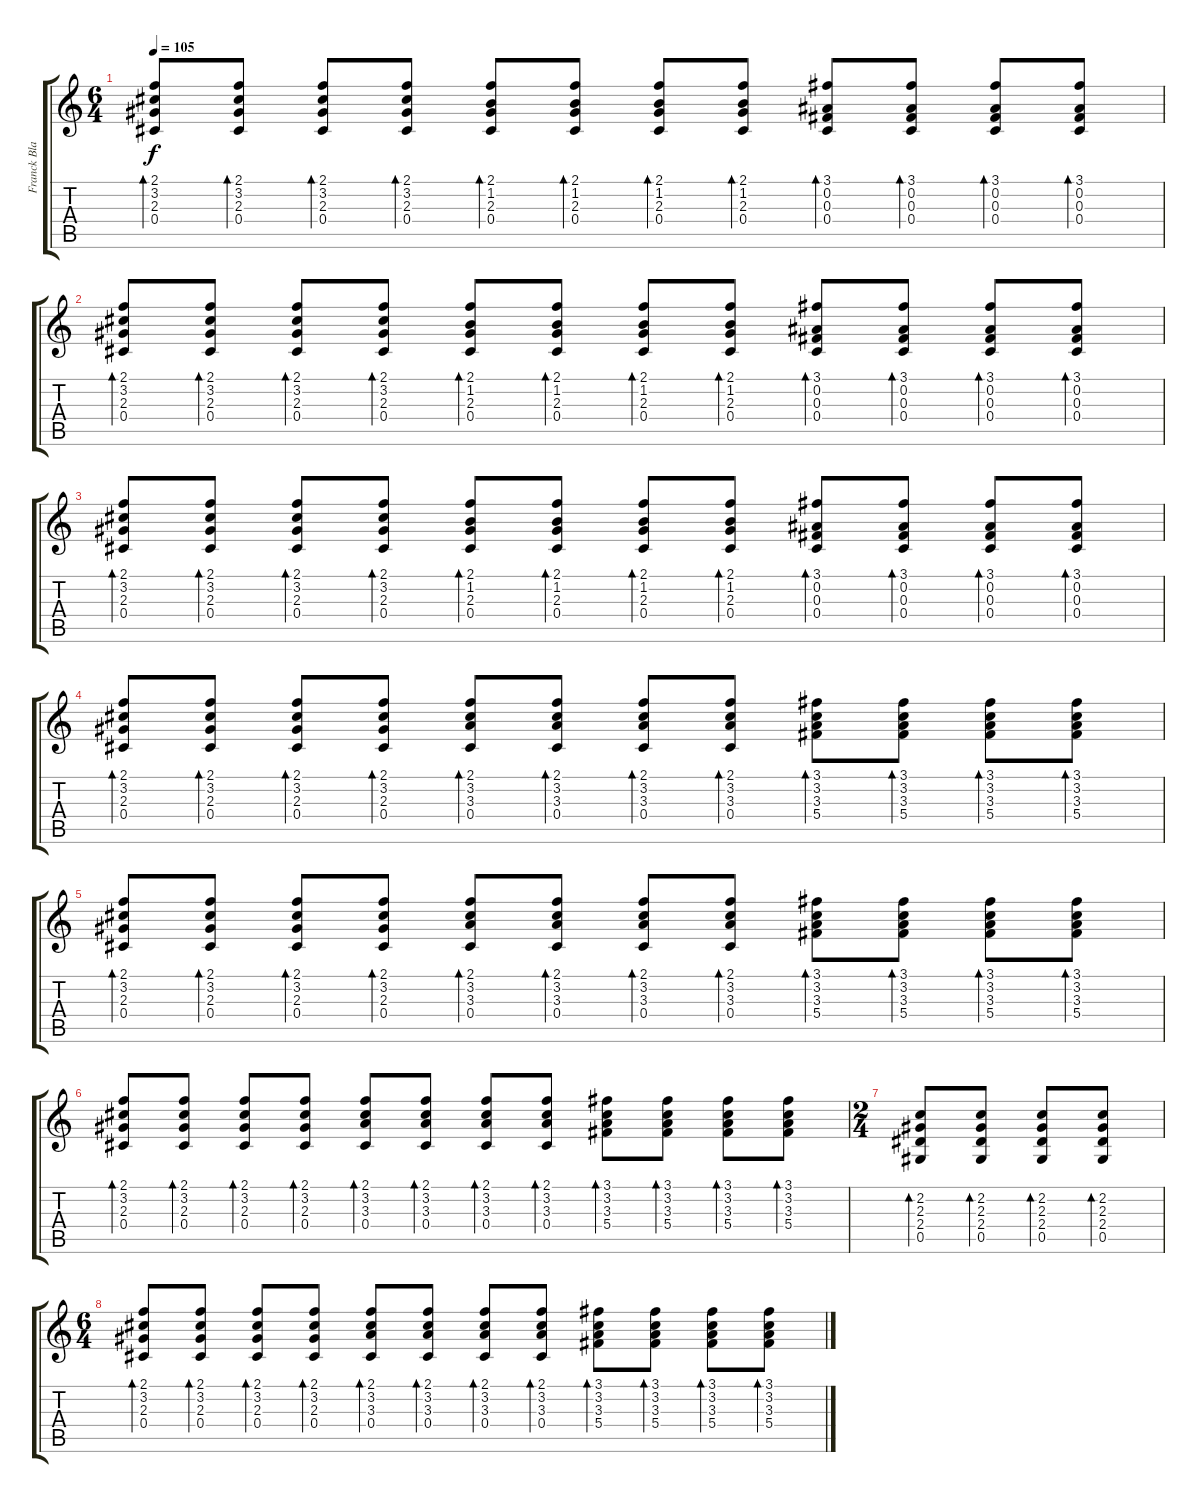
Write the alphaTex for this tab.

\track ("Franck Black" "Franck Bla") {instrument acousticguitarsteel}
\staff {score tabs}
\tuning (Eb4 Bb3 Gb3 Db3 Ab2 Eb2) {hide}
\ts (6 4)
\tempo 105
\clef g2
\ks c
(2.1 3.2 2.3 0.4).8{bd 60 dy f} (2.1 3.2 2.3 0.4).8{bd 60} (2.1 3.2 2.3 0.4).8{bd 60} (2.1 3.2 2.3 0.4).8{bd 60} (2.1 1.2 2.3 0.4).8{bd 60} (2.1 1.2 2.3 0.4).8{bd 60} (2.1 1.2 2.3 0.4).8{bd 60} (2.1 1.2 2.3 0.4).8{bd 60} (3.1 0.2 0.3 0.4).8{bd 60} (3.1 0.2 0.3 0.4).8{bd 60} (3.1 0.2 0.3 0.4).8{bd 60} (3.1 0.2 0.3 0.4).8{bd 60} |
(2.1 3.2 2.3 0.4).8{bd 60} (2.1 3.2 2.3 0.4).8{bd 60} (2.1 3.2 2.3 0.4).8{bd 60} (2.1 3.2 2.3 0.4).8{bd 60} (2.1 1.2 2.3 0.4).8{bd 60} (2.1 1.2 2.3 0.4).8{bd 60} (2.1 1.2 2.3 0.4).8{bd 60} (2.1 1.2 2.3 0.4).8{bd 60} (3.1 0.2 0.3 0.4).8{bd 60} (3.1 0.2 0.3 0.4).8{bd 60} (3.1 0.2 0.3 0.4).8{bd 60} (3.1 0.2 0.3 0.4).8{bd 60} |
(2.1 3.2 2.3 0.4).8{bd 60} (2.1 3.2 2.3 0.4).8{bd 60} (2.1 3.2 2.3 0.4).8{bd 60} (2.1 3.2 2.3 0.4).8{bd 60} (2.1 1.2 2.3 0.4).8{bd 60} (2.1 1.2 2.3 0.4).8{bd 60} (2.1 1.2 2.3 0.4).8{bd 60} (2.1 1.2 2.3 0.4).8{bd 60} (3.1 0.2 0.3 0.4).8{bd 60} (3.1 0.2 0.3 0.4).8{bd 60} (3.1 0.2 0.3 0.4).8{bd 60} (3.1 0.2 0.3 0.4).8{bd 60} |
\section ("" "")
(2.1 3.2 2.3 0.4).8{bd 60} (2.1 3.2 2.3 0.4).8{bd 60} (2.1 3.2 2.3 0.4).8{bd 60} (2.1 3.2 2.3 0.4).8{bd 60} (2.1 3.2 3.3 0.4).8{bd 60} (2.1 3.2 3.3 0.4).8{bd 60} (2.1 3.2 3.3 0.4).8{bd 60} (2.1 3.2 3.3 0.4).8{bd 60} (3.1 3.2 3.3 5.4).8{bd 60} (3.1 3.2 3.3 5.4).8{bd 60} (3.1 3.2 3.3 5.4).8{bd 60} (3.1 3.2 3.3 5.4).8{bd 60} |
(2.1 3.2 2.3 0.4).8{bd 60} (2.1 3.2 2.3 0.4).8{bd 60} (2.1 3.2 2.3 0.4).8{bd 60} (2.1 3.2 2.3 0.4).8{bd 60} (2.1 3.2 3.3 0.4).8{bd 60} (2.1 3.2 3.3 0.4).8{bd 60} (2.1 3.2 3.3 0.4).8{bd 60} (2.1 3.2 3.3 0.4).8{bd 60} (3.1 3.2 3.3 5.4).8{bd 60} (3.1 3.2 3.3 5.4).8{bd 60} (3.1 3.2 3.3 5.4).8{bd 60} (3.1 3.2 3.3 5.4).8{bd 60} |
(2.1 3.2 2.3 0.4).8{bd 60} (2.1 3.2 2.3 0.4).8{bd 60} (2.1 3.2 2.3 0.4).8{bd 60} (2.1 3.2 2.3 0.4).8{bd 60} (2.1 3.2 3.3 0.4).8{bd 60} (2.1 3.2 3.3 0.4).8{bd 60} (2.1 3.2 3.3 0.4).8{bd 60} (2.1 3.2 3.3 0.4).8{bd 60} (3.1 3.2 3.3 5.4).8{bd 60} (3.1 3.2 3.3 5.4).8{bd 60} (3.1 3.2 3.3 5.4).8{bd 60} (3.1 3.2 3.3 5.4).8{bd 60} |
\ts (2 4)
(2.2 2.3 2.4 0.5).8{bd 60} (2.2 2.3 2.4 0.5).8{bd 60} (2.2 2.3 2.4 0.5).8{bd 60} (2.2 2.3 2.4 0.5).8{bd 60} |
\ts (6 4)
(2.1 3.2 2.3 0.4).8{bd 60} (2.1 3.2 2.3 0.4).8{bd 60} (2.1 3.2 2.3 0.4).8{bd 60} (2.1 3.2 2.3 0.4).8{bd 60} (2.1 3.2 3.3 0.4).8{bd 60} (2.1 3.2 3.3 0.4).8{bd 60} (2.1 3.2 3.3 0.4).8{bd 60} (2.1 3.2 3.3 0.4).8{bd 60} (3.1 3.2 3.3 5.4).8{bd 60} (3.1 3.2 3.3 5.4).8{bd 60} (3.1 3.2 3.3 5.4).8{bd 60} (3.1 3.2 3.3 5.4).8{bd 60}
